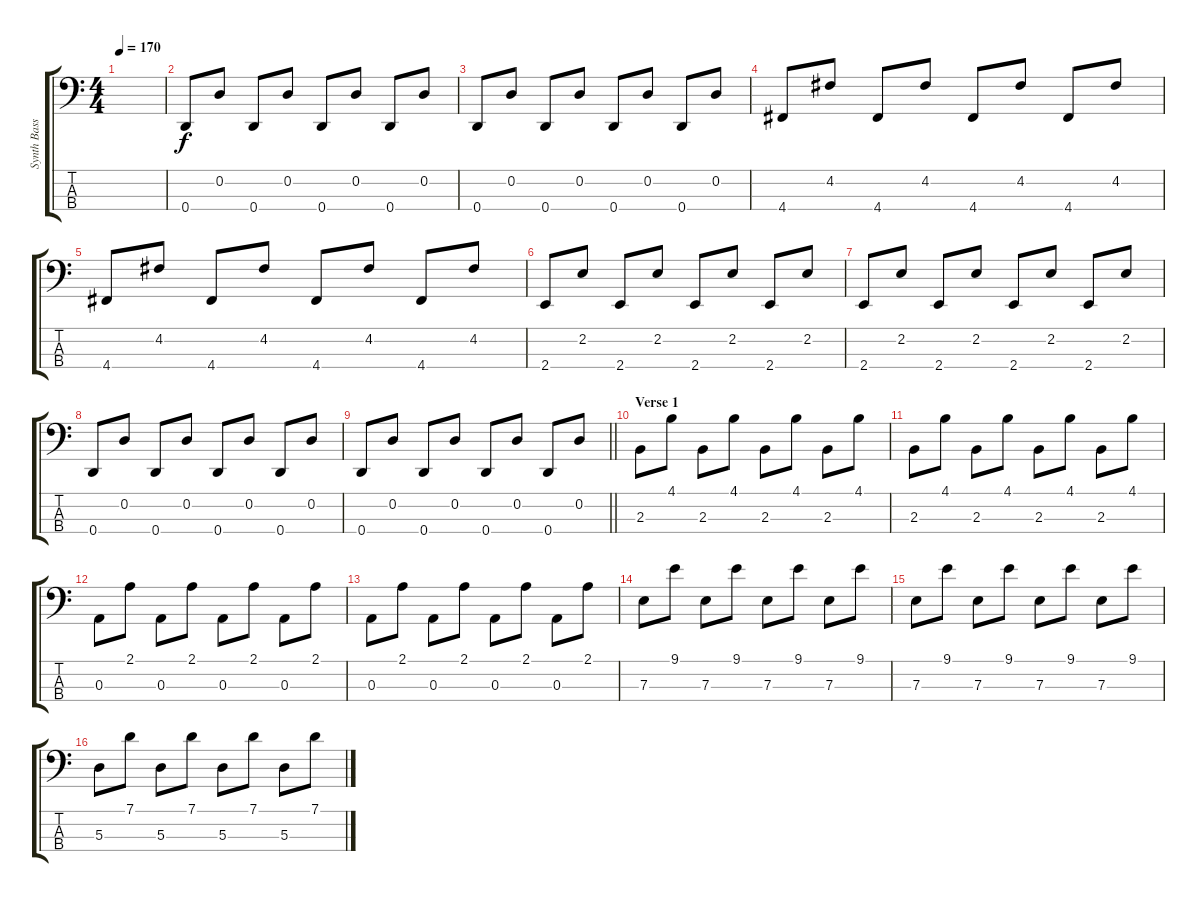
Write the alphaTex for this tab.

\track ("Synth Bass" "Synth Bass") {instrument synthbass1}
\staff {score tabs}
\tuning (G2 D2 A1 D1) {hide}
\ts (4 4)
\tempo 170
\clef f4
\ks c
|
0.4.8 0.2.8 0.4.8 0.2.8 0.4.8 0.2.8 0.4.8 0.2.8 |
0.4.8 0.2.8 0.4.8 0.2.8 0.4.8 0.2.8 0.4.8 0.2.8 |
4.4.8 4.2.8 4.4.8 4.2.8 4.4.8 4.2.8 4.4.8 4.2.8 |
4.4.8 4.2.8 4.4.8 4.2.8 4.4.8 4.2.8 4.4.8 4.2.8 |
2.4.8 2.2.8 2.4.8 2.2.8 2.4.8 2.2.8 2.4.8 2.2.8 |
2.4.8 2.2.8 2.4.8 2.2.8 2.4.8 2.2.8 2.4.8 2.2.8 |
0.4.8 0.2.8 0.4.8 0.2.8 0.4.8 0.2.8 0.4.8 0.2.8 |
\barLineRight lightlight
0.4.8 0.2.8 0.4.8 0.2.8 0.4.8 0.2.8 0.4.8 0.2.8 |
\section ("" "Verse 1")
2.3.8 4.1.8 2.3.8 4.1.8 2.3.8 4.1.8 2.3.8 4.1.8 |
2.3.8 4.1.8 2.3.8 4.1.8 2.3.8 4.1.8 2.3.8 4.1.8 |
0.3.8 2.1.8 0.3.8 2.1.8 0.3.8 2.1.8 0.3.8 2.1.8 |
0.3.8 2.1.8 0.3.8 2.1.8 0.3.8 2.1.8 0.3.8 2.1.8 |
7.3.8 9.1.8 7.3.8 9.1.8 7.3.8 9.1.8 7.3.8 9.1.8 |
7.3.8 9.1.8 7.3.8 9.1.8 7.3.8 9.1.8 7.3.8 9.1.8 |
5.3.8 7.1.8 5.3.8 7.1.8 5.3.8 7.1.8 5.3.8 7.1.8
